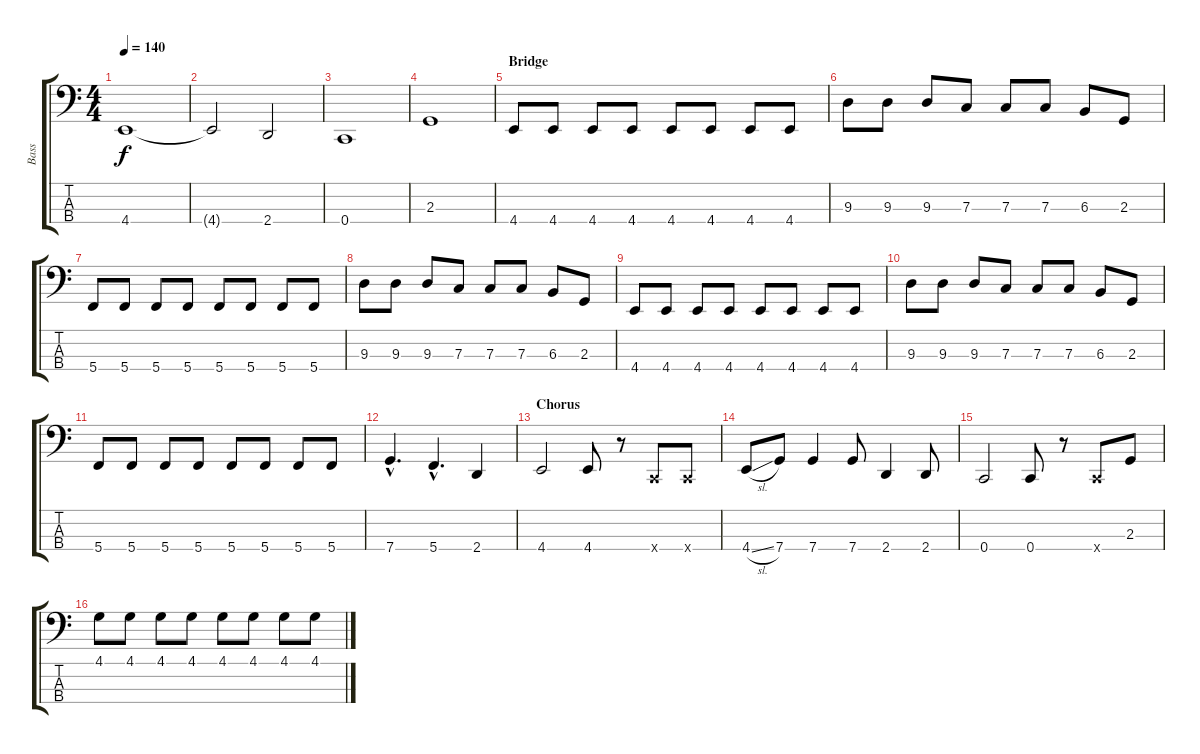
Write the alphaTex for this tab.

\track ("Bass" "Bass") {instrument electricbasspick}
\staff {score tabs}
\tuning (Eb2 Bb1 F1 C1) {hide}
\ts (4 4)
\tempo 140
\clef f4
\ks c
4.4.1{dy f} |
4.4{t}.2 2.4.2 |
0.4.1 |
2.3.1 |
\section ("" "Bridge")
4.4.8 4.4.8 4.4.8 4.4.8 4.4.8 4.4.8 4.4.8 4.4.8 |
9.3.8 9.3.8 9.3.8 7.3.8 7.3.8 7.3.8 6.3.8 2.3.8 |
5.4.8 5.4.8 5.4.8 5.4.8 5.4.8 5.4.8 5.4.8 5.4.8 |
9.3.8 9.3.8 9.3.8 7.3.8 7.3.8 7.3.8 6.3.8 2.3.8 |
4.4.8 4.4.8 4.4.8 4.4.8 4.4.8 4.4.8 4.4.8 4.4.8 |
9.3.8 9.3.8 9.3.8 7.3.8 7.3.8 7.3.8 6.3.8 2.3.8 |
5.4.8 5.4.8 5.4.8 5.4.8 5.4.8 5.4.8 5.4.8 5.4.8 |
7.4{hac}.4{d} 5.4{hac}.4{d} 2.4.4 |
\section ("" "Chorus")
4.4.2 4.4.8 r.8 0.4{x}.8 0.4{x}.8 |
4.4{sl}.8 7.4.8 7.4.4 7.4.8 2.4.4 2.4.8 |
0.4.2 0.4.8 r.8 0.4{x}.8 2.3.8 |
4.1.8 4.1.8 4.1.8 4.1.8 4.1.8 4.1.8 4.1.8 4.1.8
